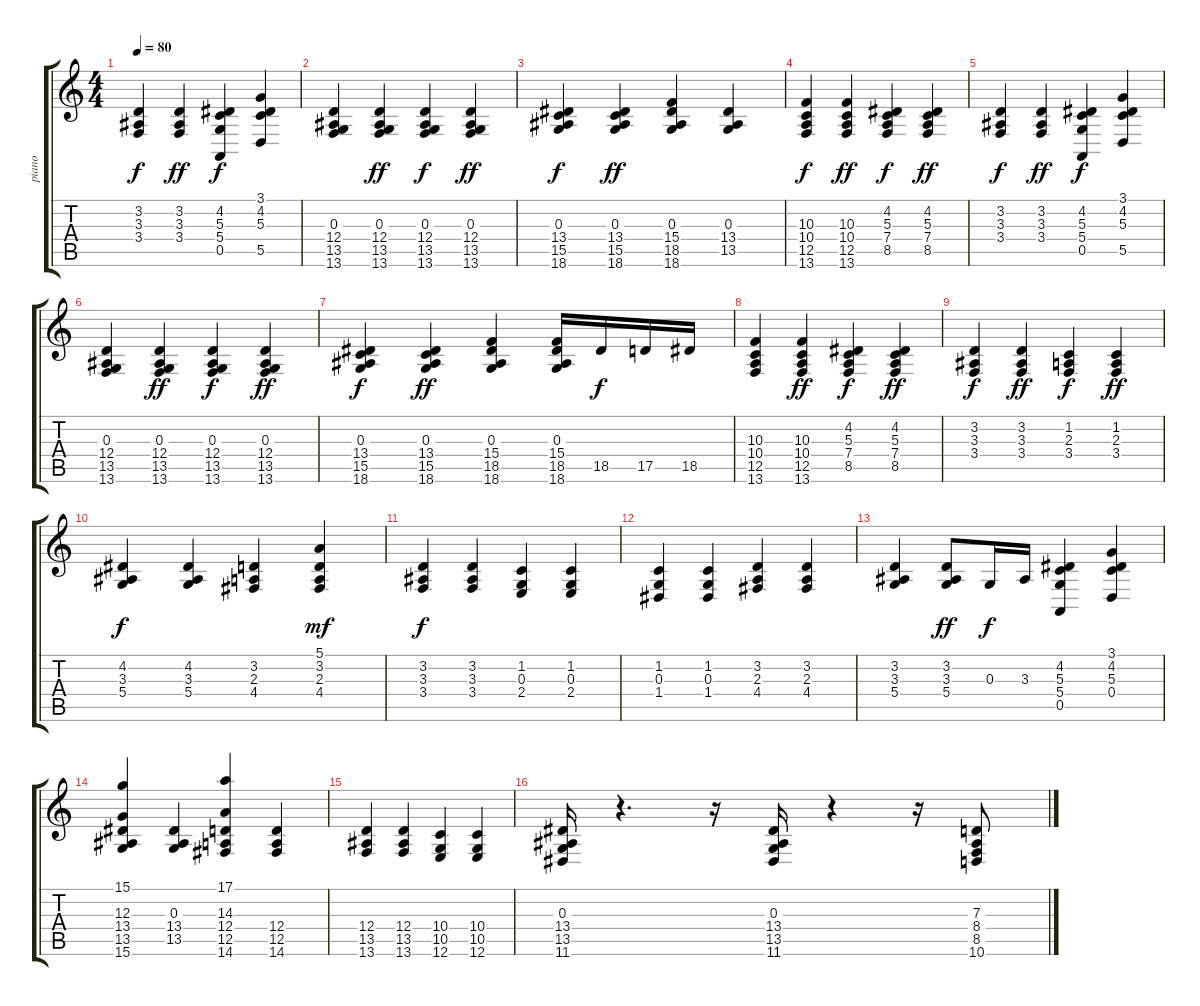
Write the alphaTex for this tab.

\track ("piano" "piano") {instrument brightacousticpiano}
\staff {score tabs}
\tuning (E4 B3 G3 D3 A2 E2) {hide}
\ts (4 4)
\tempo 80
\clef g2
\ks c
(3.2 3.3 3.4).4{dy f} (3.2 3.3 3.4).4{dy ff} (4.2 5.3 5.4 0.5).4{dy f} (3.1 4.2 5.3 5.5).4 |
(0.3 12.4 13.5 13.6).4 (0.3 12.4 13.5 13.6).4{dy ff} (0.3 12.4 13.5 13.6).4{dy f} (0.3 12.4 13.5 13.6).4{dy ff} |
(0.3 13.4 15.5 18.6).4{dy f} (0.3 13.4 15.5 18.6).4{dy ff} (0.3 15.4 18.5 18.6).4 (0.3 13.4 13.5).4 |
(10.3 10.4 12.5 13.6).4{dy f} (10.3 10.4 12.5 13.6).4{dy ff} (4.2 5.3 7.4 8.5).4{dy f} (4.2 5.3 7.4 8.5).4{dy ff} |
(3.2 3.3 3.4).4{dy f} (3.2 3.3 3.4).4{dy ff} (4.2 5.3 5.4 0.5).4{dy f} (3.1 4.2 5.3 5.5).4 |
(0.3 12.4 13.5 13.6).4 (0.3 12.4 13.5 13.6).4{dy ff} (0.3 12.4 13.5 13.6).4{dy f} (0.3 12.4 13.5 13.6).4{dy ff} |
(0.3 13.4 15.5 18.6).4{dy f} (0.3 13.4 15.5 18.6).4{dy ff} (0.3 15.4 18.5 18.6).4 (0.3 15.4 18.5 18.6).16 18.5.16{dy f} 17.5.16 18.5.16 |
(10.3 10.4 12.5 13.6).4 (10.3 10.4 12.5 13.6).4{dy ff} (4.2 5.3 7.4 8.5).4{dy f} (4.2 5.3 7.4 8.5).4{dy ff} |
(3.2 3.3 3.4).4{dy f} (3.2 3.3 3.4).4{dy ff} (1.2 2.3 3.4).4{dy f} (1.2 2.3 3.4).4{dy ff} |
(4.2 3.3 5.4).4{dy f} (4.2 3.3 5.4).4 (3.2 2.3 4.4).4 (5.1 3.2 2.3 4.4).4{dy mf} |
(3.2 3.3 3.4).4{dy f} (3.2 3.3 3.4).4 (1.2 0.3 2.4).4 (1.2 0.3 2.4).4 |
(1.2 0.3 1.4).4 (1.2 0.3 1.4).4 (3.2 2.3 4.4).4 (3.2 2.3 4.4).4 |
(3.2 3.3 5.4).4 (3.2 3.3 5.4).8{dy ff} 0.3.16{dy f} 3.3.16 (4.2 5.3 5.4 0.5).4 (3.1 4.2 5.3 0.4).4 |
(15.1 12.3 13.4 13.5 15.6).4 (0.3 13.4 13.5).4 (17.1 14.3 12.4 12.5 14.6).4 (12.4 12.5 14.6).4 |
(12.4 13.5 13.6).4 (12.4 13.5 13.6).4 (10.4 10.5 12.6).4 (10.4 10.5 12.6).4 |
(0.3 13.4 13.5 11.6).16 r.4{d} r.16 (0.3 13.4 13.5 11.6).16 r.4 r.16 (7.3 8.4 8.5 10.6).8
